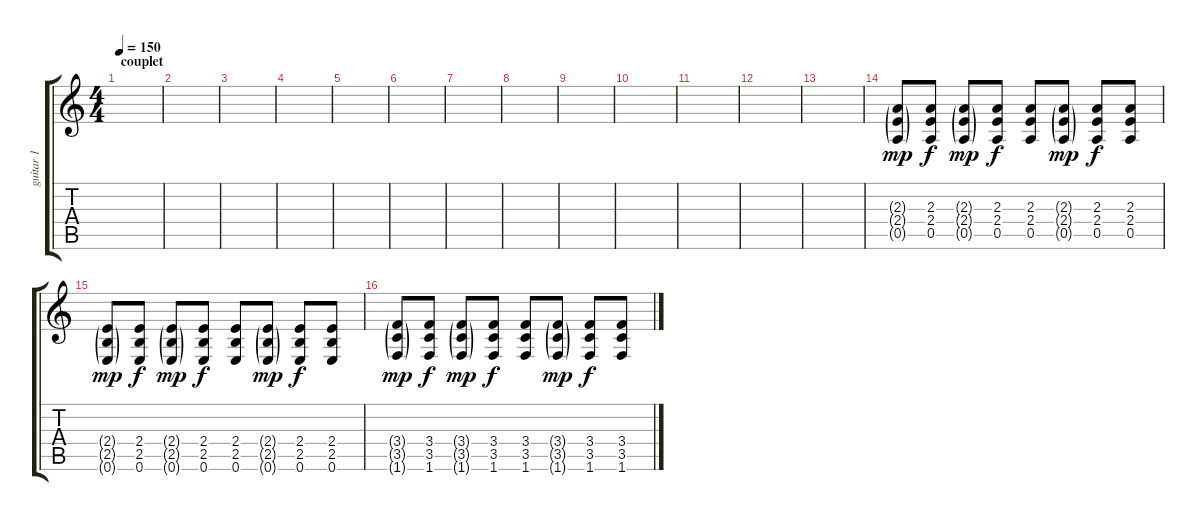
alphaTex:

\track ("guitar 1" "guitar 1") {instrument distortionguitar}
\staff {score tabs}
\tuning (E4 B3 G3 D3 A2 E2) {hide}
\ts (4 4)
\section ("" "couplet")
\tempo 150
\clef g2
\ks c
|
|
|
|
|
|
|
|
|
|
|
|
|
(2.3{g} 2.4{g} 0.5{g}).8{dy mp volume 16 balance 16} (2.3 2.4 0.5).8{dy f} (2.3{g} 2.4{g} 0.5{g}).8{dy mp} (2.3 2.4 0.5).8{dy f} (2.3 2.4 0.5).8 (2.3{g} 2.4{g} 0.5{g}).8{dy mp} (2.3 2.4 0.5).8{dy f} (2.3 2.4 0.5).8 |
(2.4{g} 2.5{g} 0.6{g}).8{dy mp} (2.4 2.5 0.6).8{dy f} (2.4{g} 2.5{g} 0.6{g}).8{dy mp} (2.4 2.5 0.6).8{dy f} (2.4 2.5 0.6).8 (2.4{g} 2.5{g} 0.6{g}).8{dy mp} (2.4 2.5 0.6).8{dy f} (2.4 2.5 0.6).8 |
(3.4{g} 3.5{g} 1.6{g}).8{dy mp} (3.4 3.5 1.6).8{dy f} (3.4{g} 3.5{g} 1.6{g}).8{dy mp} (3.4 3.5 1.6).8{dy f} (3.4 3.5 1.6).8 (3.4{g} 3.5{g} 1.6{g}).8{dy mp} (3.4 3.5 1.6).8{dy f} (3.4 3.5 1.6).8
